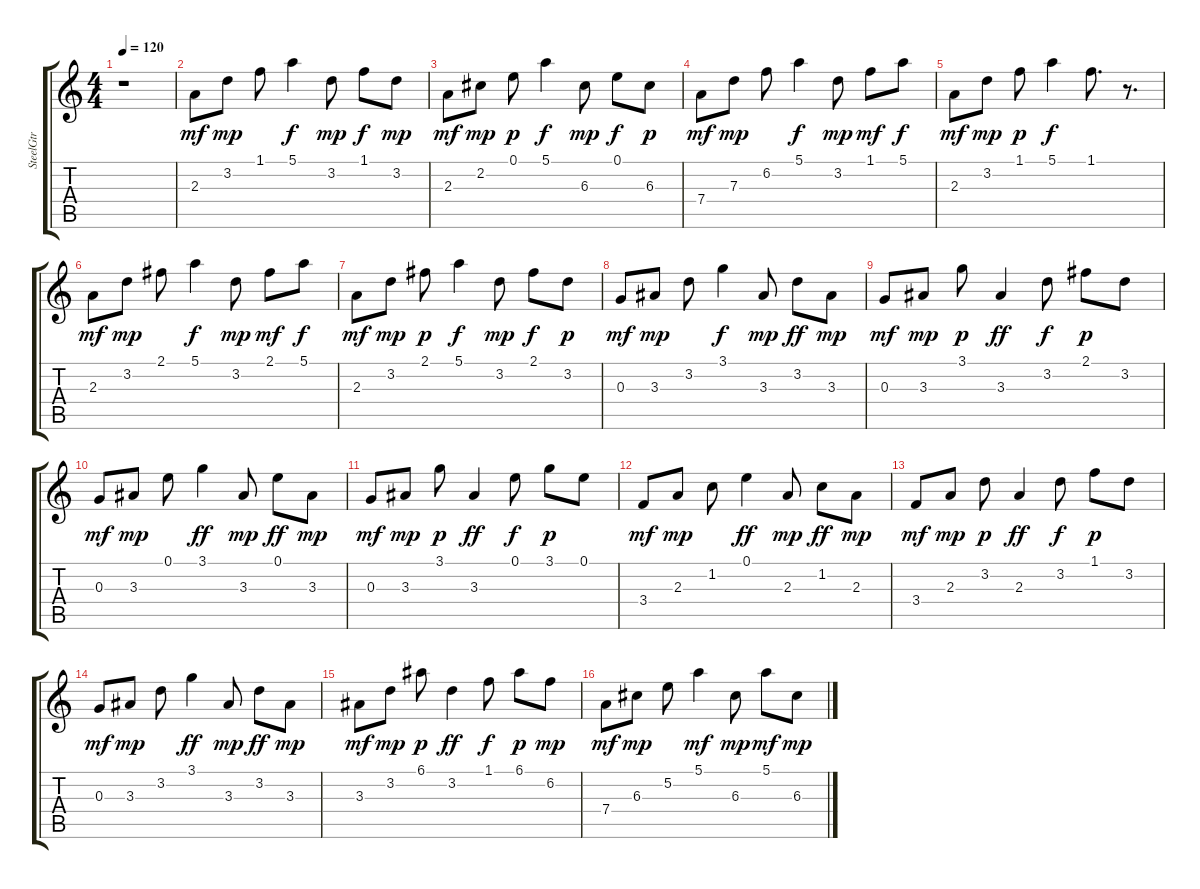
\track ("SteelGtr" "SteelGtr") {instrument acousticguitarsteel}
\staff {score tabs}
\tuning (E4 B3 G3 D3 A2 E2) {hide}
\ts (4 4)
\tempo 120
\clef g2
\ks c
r.1{dy mf} |
2.3.8 3.2.8{dy mp} 1.1.8 5.1.4{dy f} 3.2.8{dy mp} 1.1.8{dy f} 3.2.8{dy mp} |
2.3.8{dy mf} 2.2.8{dy mp} 0.1.8{dy p} 5.1.4{dy f} 6.3.8{dy mp} 0.1.8{dy f} 6.3.8{dy p} |
7.4.8{dy mf} 7.3.8{dy mp} 6.2.8 5.1.4{dy f} 3.2.8{dy mp} 1.1.8{dy mf} 5.1.8{dy f} |
2.3.8{dy mf} 3.2.8{dy mp} 1.1.8{dy p} 5.1.4{dy f} 1.1.8{d} r.8{d} |
2.3.8{dy mf} 3.2.8{dy mp} 2.1.8 5.1.4{dy f} 3.2.8{dy mp} 2.1.8{dy mf} 5.1.8{dy f} |
2.3.8{dy mf} 3.2.8{dy mp} 2.1.8{dy p} 5.1.4{dy f} 3.2.8{dy mp} 2.1.8{dy f} 3.2.8{dy p} |
0.3.8{dy mf} 3.3.8{dy mp} 3.2.8 3.1.4{dy f} 3.3.8{dy mp} 3.2.8{dy ff} 3.3.8{dy mp} |
0.3.8{dy mf} 3.3.8{dy mp} 3.1.8{dy p} 3.3.4{dy ff} 3.2.8{dy f} 2.1.8{dy p} 3.2.8 |
0.3.8{dy mf} 3.3.8{dy mp} 0.1.8 3.1.4{dy ff} 3.3.8{dy mp} 0.1.8{dy ff} 3.3.8{dy mp} |
0.3.8{dy mf} 3.3.8{dy mp} 3.1.8{dy p} 3.3.4{dy ff} 0.1.8{dy f} 3.1.8{dy p} 0.1.8 |
3.4.8{dy mf} 2.3.8{dy mp} 1.2.8 0.1.4{dy ff} 2.3.8{dy mp} 1.2.8{dy ff} 2.3.8{dy mp} |
3.4.8{dy mf} 2.3.8{dy mp} 3.2.8{dy p} 2.3.4{dy ff} 3.2.8{dy f} 1.1.8{dy p} 3.2.8 |
0.3.8{dy mf} 3.3.8{dy mp} 3.2.8 3.1.4{dy ff} 3.3.8{dy mp} 3.2.8{dy ff} 3.3.8{dy mp} |
3.3.8{dy mf} 3.2.8{dy mp} 6.1.8{dy p} 3.2.4{dy ff} 1.1.8{dy f} 6.1.8{dy p} 6.2.8{dy mp} |
7.4.8{dy mf} 6.3.8{dy mp} 5.2.8 5.1.4{dy mf} 6.3.8{dy mp} 5.1.8{dy mf} 6.3.8{dy mp}
